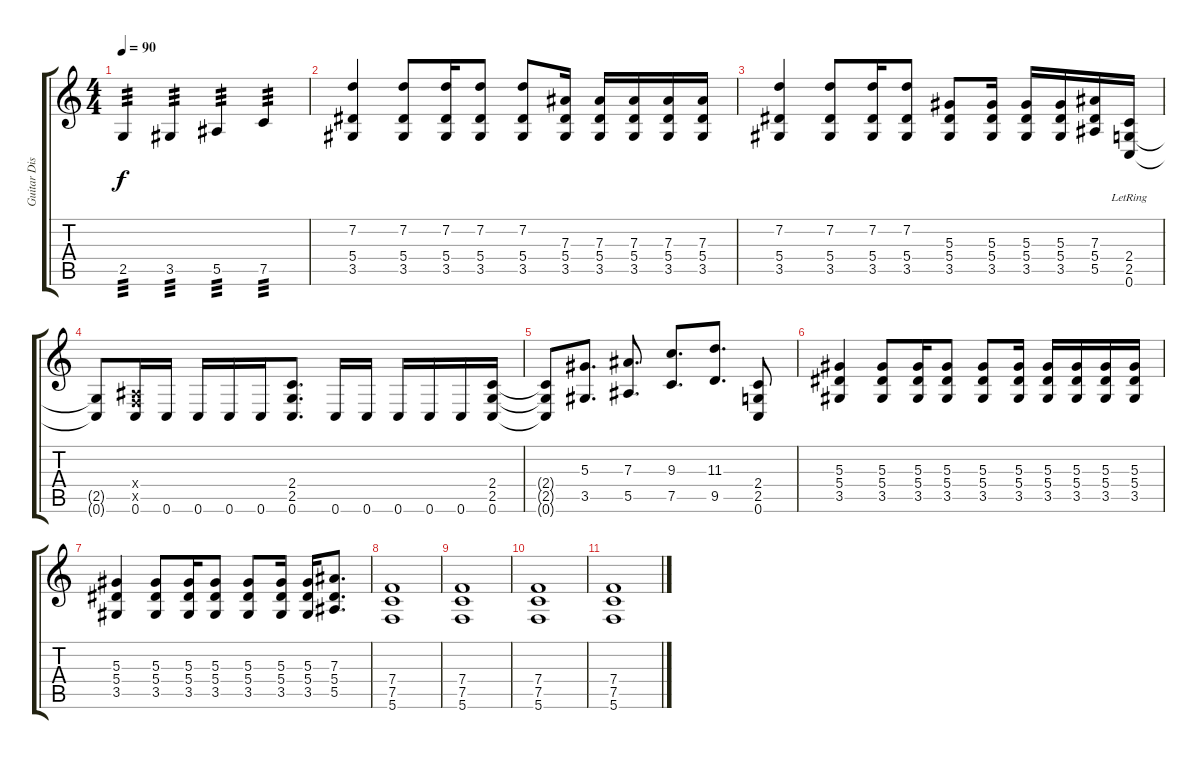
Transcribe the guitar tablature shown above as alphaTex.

\track ("Guitar Dist 2" "Guitar Dis") {instrument distortionguitar}
\staff {score tabs}
\tuning (C4 G3 Eb3 Bb2 F2 C2) {hide}
\ts (4 4)
\tempo 90
\clef g2
\ks c
2.5.4{tp 3 dy f} 3.5.4{tp 3} 5.5.4{tp 3} 7.5.4{tp 3} |
(7.2 5.4 3.5).4 (7.2 5.4 3.5).8 (7.2 5.4 3.5).16 (7.2 5.4 3.5).8 (7.2 5.4 3.5).8 (7.3 5.4 3.5).16 (7.3 5.4 3.5).16 (7.3 5.4 3.5).16 (7.3 5.4 3.5).16 (7.3 5.4 3.5).16 |
(7.2 5.4 3.5).4 (7.2 5.4 3.5).8 (7.2 5.4 3.5).16 (7.2 5.4 3.5).8 (5.3 5.4 3.5).8 (5.3 5.4 3.5).16 (5.3 5.4 3.5).16 (5.3 5.4 3.5).16 (7.3 5.4 5.5).16 (2.4{lr} 2.5{lr} 0.6).16 |
(2.5{t} 0.6{t}).8 (0.4{x} 0.5{x} 0.6).16 0.6.16 0.6.16 0.6.16 0.6.16 (2.4 2.5 0.6).8{d} 0.6.16 0.6.16 0.6.16 0.6.16 0.6.16 (2.4 2.5 0.6).16 |
(2.4{t} 2.5{t} 0.6{t}).8 (5.3 3.5).8{d} (7.3 5.5).8{d} (9.3 7.5).8{d} (11.3 9.5).8{d} (2.4 2.5 0.6).8 |
(5.3 5.4 3.5).4 (5.3 5.4 3.5).8 (5.3 5.4 3.5).16 (5.3 5.4 3.5).8 (5.3 5.4 3.5).8 (5.3 5.4 3.5).16 (5.3 5.4 3.5).16 (5.3 5.4 3.5).16 (5.3 5.4 3.5).16 (5.3 5.4 3.5).16 |
(5.3 5.4 3.5).4 (5.3 5.4 3.5).8 (5.3 5.4 3.5).16 (5.3 5.4 3.5).8 (5.3 5.4 3.5).8 (5.3 5.4 3.5).16 (5.3 5.4 3.5).16 (7.3 5.4 5.5).8{d} |
(7.4 7.5 5.6).1 |
(7.4 7.5 5.6).1 |
(7.4 7.5 5.6).1 |
(7.4 7.5 5.6).1
